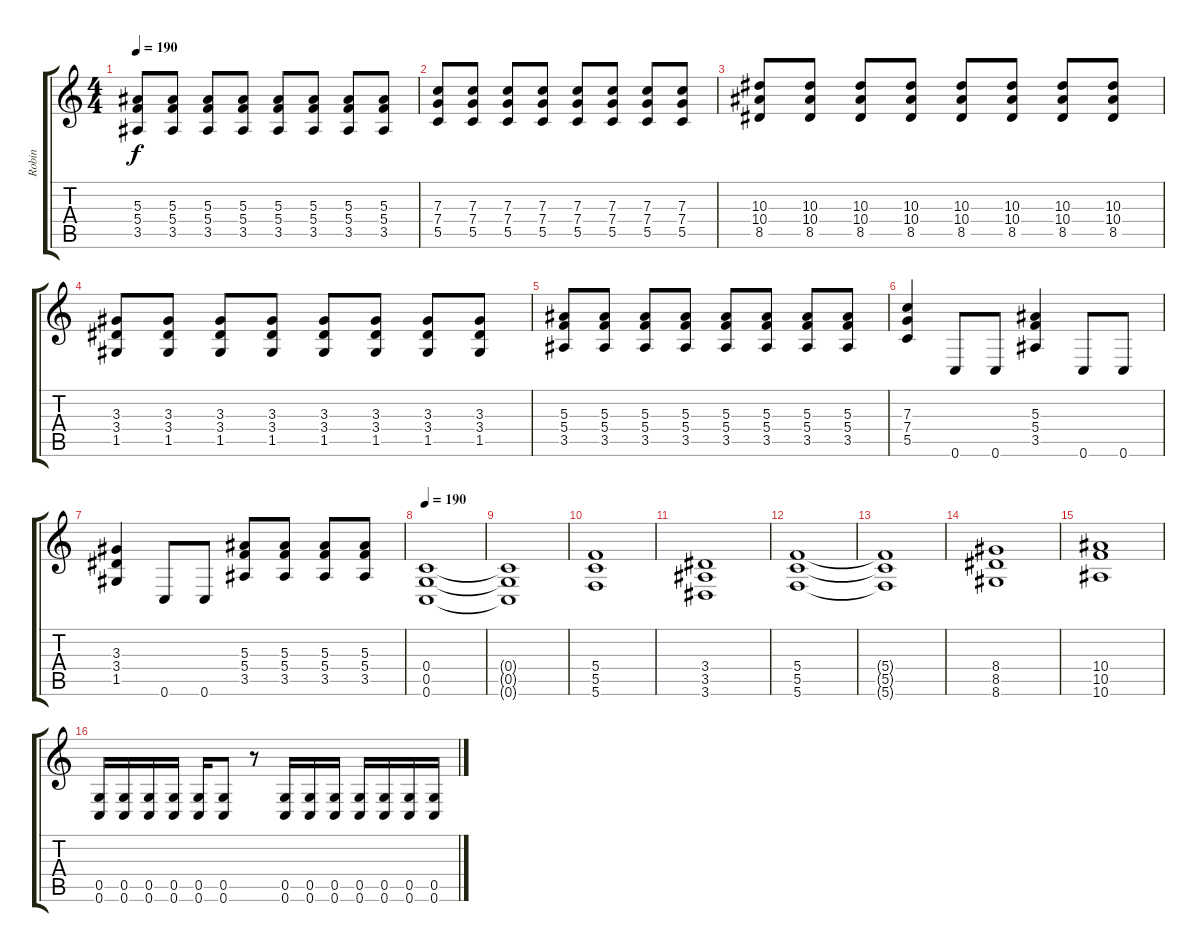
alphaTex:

\track ("Robin" "Robin") {instrument distortionguitar}
\staff {score tabs}
\tuning (D4 A3 F3 C3 G2 C2) {hide}
\ts (4 4)
\tempo 190
\clef g2
\ks c
(5.3 5.4 3.5).8{dy f} (5.3 5.4 3.5).8 (5.3 5.4 3.5).8 (5.3 5.4 3.5).8 (5.3 5.4 3.5).8 (5.3 5.4 3.5).8 (5.3 5.4 3.5).8 (5.3 5.4 3.5).8 |
(7.3 7.4 5.5).8 (7.3 7.4 5.5).8 (7.3 7.4 5.5).8 (7.3 7.4 5.5).8 (7.3 7.4 5.5).8 (7.3 7.4 5.5).8 (7.3 7.4 5.5).8 (7.3 7.4 5.5).8 |
(10.3 10.4 8.5).8 (10.3 10.4 8.5).8 (10.3 10.4 8.5).8 (10.3 10.4 8.5).8 (10.3 10.4 8.5).8 (10.3 10.4 8.5).8 (10.3 10.4 8.5).8 (10.3 10.4 8.5).8 |
(3.3 3.4 1.5).8 (3.3 3.4 1.5).8 (3.3 3.4 1.5).8 (3.3 3.4 1.5).8 (3.3 3.4 1.5).8 (3.3 3.4 1.5).8 (3.3 3.4 1.5).8 (3.3 3.4 1.5).8 |
(5.3 5.4 3.5).8 (5.3 5.4 3.5).8 (5.3 5.4 3.5).8 (5.3 5.4 3.5).8 (5.3 5.4 3.5).8 (5.3 5.4 3.5).8 (5.3 5.4 3.5).8 (5.3 5.4 3.5).8 |
(7.3 7.4 5.5).4 0.6.8 0.6.8 (5.3 5.4 3.5).4 0.6.8 0.6.8 |
(3.3 3.4 1.5).4 0.6.8 0.6.8 (5.3 5.4 3.5).8 (5.3 5.4 3.5).8 (5.3 5.4 3.5).8 (5.3 5.4 3.5).8 |
\tempo 190
(0.4 0.5 0.6).1 |
(0.4{t} 0.5{t} 0.6{t}).1 |
(5.4 5.5 5.6).1 |
(3.4 3.5 3.6).1 |
(5.4 5.5 5.6).1 |
(5.4{t} 5.5{t} 5.6{t}).1 |
(8.4 8.5 8.6).1 |
(10.4 10.5 10.6).1 |
(0.5 0.6).16 (0.5 0.6).16 (0.5 0.6).16 (0.5 0.6).16 (0.5 0.6).16 (0.5 0.6).8 r.8 (0.5 0.6).16 (0.5 0.6).16 (0.5 0.6).16 (0.5 0.6).16 (0.5 0.6).16 (0.5 0.6).16 (0.5 0.6).16
